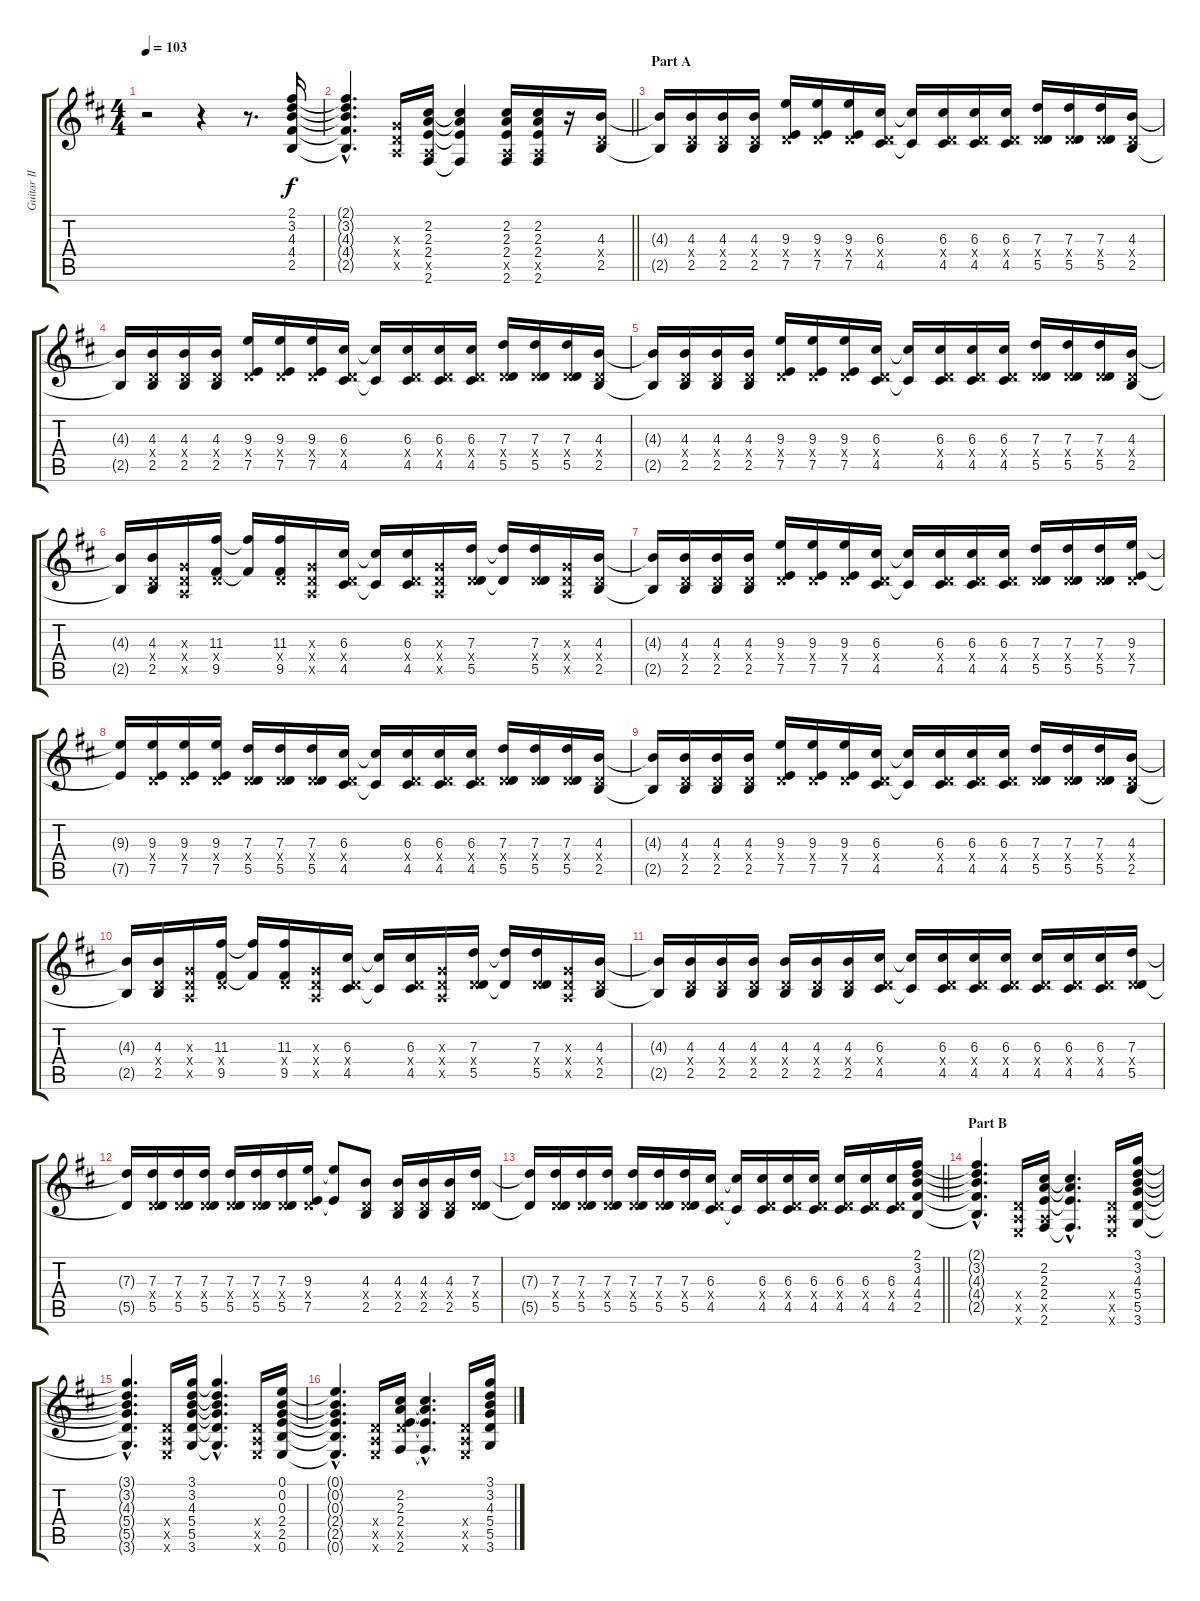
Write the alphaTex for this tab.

\track ("Guitar II (Inoran)" "Guitar II ") {instrument distortionguitar}
\staff {score tabs}
\tuning (E4 B3 G3 D3 A2 E2) {hide}
\ts (4 4)
\tempo 103
\clef g2
\ks d
r.2{dy f instrument distortionguitar} r.4 r.8{d} (2.1 3.2 4.3 4.4 2.5).16 |
\barLineRight lightlight
(2.1{hac t} 3.2{hac t} 4.3{hac t} 4.4{hac t} 2.5{hac t}).4{d} (0.3{x} 0.4{x} 0.5{x}).16 (2.2 2.3 2.4 0.5{x} 2.6).16 (2.2{t} 2.3{t} 2.4{t} 2.6{t}).4 (2.2 2.3 2.4 0.5{x} 2.6).16 (2.2 2.3 2.4 0.5{x} 2.6).16 r.16 (4.3 0.4{x} 2.5).16 |
\section ("" "Part A")
(4.3{t} 2.5{t}).16 (4.3 0.4{x} 2.5).16 (4.3 0.4{x} 2.5).16 (4.3 0.4{x} 2.5).16 (9.3 0.4{x} 7.5).16 (9.3 0.4{x} 7.5).16 (9.3 0.4{x} 7.5).16 (6.3 0.4{x} 4.5).16 (6.3{t} 4.5{t}).16 (6.3 0.4{x} 4.5).16 (6.3 0.4{x} 4.5).16 (6.3 0.4{x} 4.5).16 (7.3 0.4{x} 5.5).16 (7.3 0.4{x} 5.5).16 (7.3 0.4{x} 5.5).16 (4.3 0.4{x} 2.5).16 |
(4.3{t} 2.5{t}).16 (4.3 0.4{x} 2.5).16 (4.3 0.4{x} 2.5).16 (4.3 0.4{x} 2.5).16 (9.3 0.4{x} 7.5).16 (9.3 0.4{x} 7.5).16 (9.3 0.4{x} 7.5).16 (6.3 0.4{x} 4.5).16 (6.3{t} 4.5{t}).16 (6.3 0.4{x} 4.5).16 (6.3 0.4{x} 4.5).16 (6.3 0.4{x} 4.5).16 (7.3 0.4{x} 5.5).16 (7.3 0.4{x} 5.5).16 (7.3 0.4{x} 5.5).16 (4.3 0.4{x} 2.5).16 |
(4.3{t} 2.5{t}).16 (4.3 0.4{x} 2.5).16 (4.3 0.4{x} 2.5).16 (4.3 0.4{x} 2.5).16 (9.3 0.4{x} 7.5).16 (9.3 0.4{x} 7.5).16 (9.3 0.4{x} 7.5).16 (6.3 0.4{x} 4.5).16 (6.3{t} 4.5{t}).16 (6.3 0.4{x} 4.5).16 (6.3 0.4{x} 4.5).16 (6.3 0.4{x} 4.5).16 (7.3 0.4{x} 5.5).16 (7.3 0.4{x} 5.5).16 (7.3 0.4{x} 5.5).16 (4.3 0.4{x} 2.5).16 |
(4.3{t} 2.5{t}).16 (4.3 0.4{x} 2.5).16 (0.3{x} 0.4{x} 0.5{x}).16 (11.3 0.4{x} 9.5).16 (11.3{t} 9.5{t}).16 (11.3 0.4{x} 9.5).16 (0.3{x} 0.4{x} 0.5{x}).16 (6.3 0.4{x} 4.5).16 (6.3{t} 4.5{t}).16 (6.3 0.4{x} 4.5).16 (0.3{x} 0.4{x} 0.5{x}).16 (7.3 0.4{x} 5.5).16 (7.3{t} 5.5{t}).16 (7.3 0.4{x} 5.5).16 (0.3{x} 0.4{x} 0.5{x}).16 (4.3 0.4{x} 2.5).16 |
(4.3{t} 2.5{t}).16 (4.3 0.4{x} 2.5).16 (4.3 0.4{x} 2.5).16 (4.3 0.4{x} 2.5).16 (9.3 0.4{x} 7.5).16 (9.3 0.4{x} 7.5).16 (9.3 0.4{x} 7.5).16 (6.3 0.4{x} 4.5).16 (6.3{t} 4.5{t}).16 (6.3 0.4{x} 4.5).16 (6.3 0.4{x} 4.5).16 (6.3 0.4{x} 4.5).16 (7.3 0.4{x} 5.5).16 (7.3 0.4{x} 5.5).16 (7.3 0.4{x} 5.5).16 (9.3 0.4{x} 7.5).16 |
(9.3{t} 7.5{t}).16 (9.3 0.4{x} 7.5).16 (9.3 0.4{x} 7.5).16 (9.3 0.4{x} 7.5).16 (7.3 0.4{x} 5.5).16 (7.3 0.4{x} 5.5).16 (7.3 0.4{x} 5.5).16 (6.3 0.4{x} 4.5).16 (6.3{t} 4.5{t}).16 (6.3 0.4{x} 4.5).16 (6.3 0.4{x} 4.5).16 (6.3 0.4{x} 4.5).16 (7.3 0.4{x} 5.5).16 (7.3 0.4{x} 5.5).16 (7.3 0.4{x} 5.5).16 (4.3 0.4{x} 2.5).16 |
(4.3{t} 2.5{t}).16 (4.3 0.4{x} 2.5).16 (4.3 0.4{x} 2.5).16 (4.3 0.4{x} 2.5).16 (9.3 0.4{x} 7.5).16 (9.3 0.4{x} 7.5).16 (9.3 0.4{x} 7.5).16 (6.3 0.4{x} 4.5).16 (6.3{t} 4.5{t}).16 (6.3 0.4{x} 4.5).16 (6.3 0.4{x} 4.5).16 (6.3 0.4{x} 4.5).16 (7.3 0.4{x} 5.5).16 (7.3 0.4{x} 5.5).16 (7.3 0.4{x} 5.5).16 (4.3 0.4{x} 2.5).16 |
(4.3{t} 2.5{t}).16 (4.3 0.4{x} 2.5).16 (0.3{x} 0.4{x} 0.5{x}).16 (11.3 0.4{x} 9.5).16 (11.3{t} 9.5{t}).16 (11.3 0.4{x} 9.5).16 (0.3{x} 0.4{x} 0.5{x}).16 (6.3 0.4{x} 4.5).16 (6.3{t} 4.5{t}).16 (6.3 0.4{x} 4.5).16 (0.3{x} 0.4{x} 0.5{x}).16 (7.3 0.4{x} 5.5).16 (7.3{t} 5.5{t}).16 (7.3 0.4{x} 5.5).16 (0.3{x} 0.4{x} 0.5{x}).16 (4.3 0.4{x} 2.5).16 |
(4.3{t} 2.5{t}).16 (4.3 0.4{x} 2.5).16 (4.3 0.4{x} 2.5).16 (4.3 0.4{x} 2.5).16 (4.3 0.4{x} 2.5).16 (4.3 0.4{x} 2.5).16 (4.3 0.4{x} 2.5).16 (6.3 0.4{x} 4.5).16 (6.3{t} 4.5{t}).16 (6.3 0.4{x} 4.5).16 (6.3 0.4{x} 4.5).16 (6.3 0.4{x} 4.5).16 (6.3 0.4{x} 4.5).16 (6.3 0.4{x} 4.5).16 (6.3 0.4{x} 4.5).16 (7.3 0.4{x} 5.5).16 |
(7.3{t} 5.5{t}).16 (7.3 0.4{x} 5.5).16 (7.3 0.4{x} 5.5).16 (7.3 0.4{x} 5.5).16 (7.3 0.4{x} 5.5).16 (7.3 0.4{x} 5.5).16 (7.3 0.4{x} 5.5).16 (9.3 0.4{x} 7.5).16 (9.3{t} 7.5{t}).8 (4.3 0.4{x} 2.5).8 (4.3 0.4{x} 2.5).16 (4.3 0.4{x} 2.5).16 (4.3 0.4{x} 2.5).16 (7.3 0.4{x} 5.5).16 |
\barLineRight lightlight
(7.3{t} 5.5{t}).16 (7.3 0.4{x} 5.5).16 (7.3 0.4{x} 5.5).16 (7.3 0.4{x} 5.5).16 (7.3 0.4{x} 5.5).16 (7.3 0.4{x} 5.5).16 (7.3 0.4{x} 5.5).16 (6.3 0.4{x} 4.5).16 (6.3{t} 4.5{t}).16 (6.3 0.4{x} 4.5).16 (6.3 0.4{x} 4.5).16 (6.3 0.4{x} 4.5).16 (6.3 0.4{x} 4.5).16 (6.3 0.4{x} 4.5).16 (6.3 0.4{x} 4.5).16 (2.1 3.2 4.3 4.4 2.5).16 |
\section ("" "Part B")
(2.1{hac t} 3.2{hac t} 4.3{hac t} 4.4{hac t} 2.5{hac t}).4{d} (0.4{x} 0.5{x} 0.6{x}).16 (2.2 2.3 2.4 0.5{x} 2.6).16 (2.2{hac t} 2.3{hac t} 2.4{hac t} 2.6{hac t}).4{d} (0.4{x} 0.5{x} 0.6{x}).16 (3.1 3.2 4.3 5.4 5.5 3.6).16 |
(3.1{hac t} 3.2{hac t} 4.3{hac t} 5.4{hac t} 5.5{hac t} 3.6{hac t}).4{d} (0.4{x} 0.5{x} 0.6{x}).16 (3.1 3.2 4.3 5.4 5.5 3.6).16 (3.1{hac t} 3.2{hac t} 4.3{hac t} 5.4{hac t} 5.5{hac t} 3.6{hac t}).4{d} (0.4{x} 0.5{x} 0.6{x}).16 (0.1 0.2 0.3 2.4 2.5 0.6).16 |
(0.1{hac t} 0.2{hac t} 0.3{hac t} 2.4{hac t} 2.5{hac t} 0.6{hac t}).4{d} (0.4{x} 0.5{x} 0.6{x}).16 (2.2 2.3 2.4 5.5{x} 2.6).16 (2.2{hac t} 2.3{hac t} 2.4{hac t} 2.6{hac t}).4{d} (0.4{x} 0.5{x} 0.6{x}).16 (3.1 3.2 4.3 5.4 5.5 3.6).16
